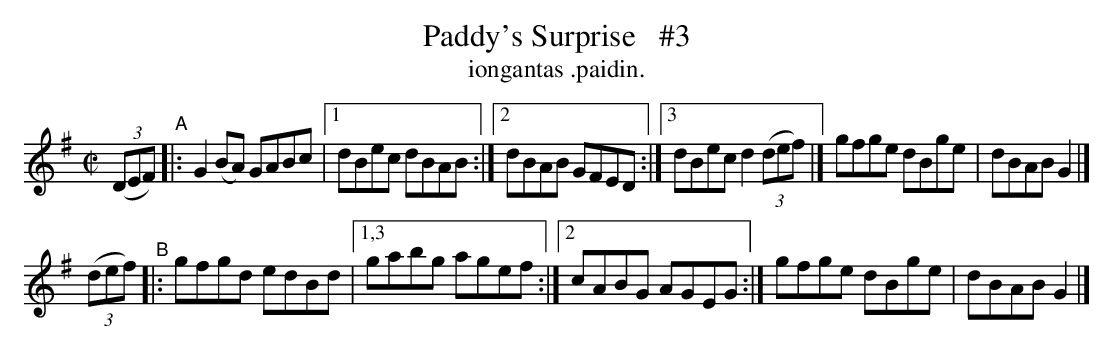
X:1
T: Paddy's Surprise   #3
T: iongantas \.paidin.
M: C|
L: 1/8
K: G
(3(DEF) "^A"|: G2(BA) GABc |\
[1 dBec dBAB :|[2 dBAB GFED :|[3 dBec d2(3(def) |] gfge dBge | dBAB G2 |]
(3(def) "^B"|: gfgd edBd |\
[1,3 gabg agef :|[2 cABG AGEG :| gfge dBge | dBAB G2 |]
